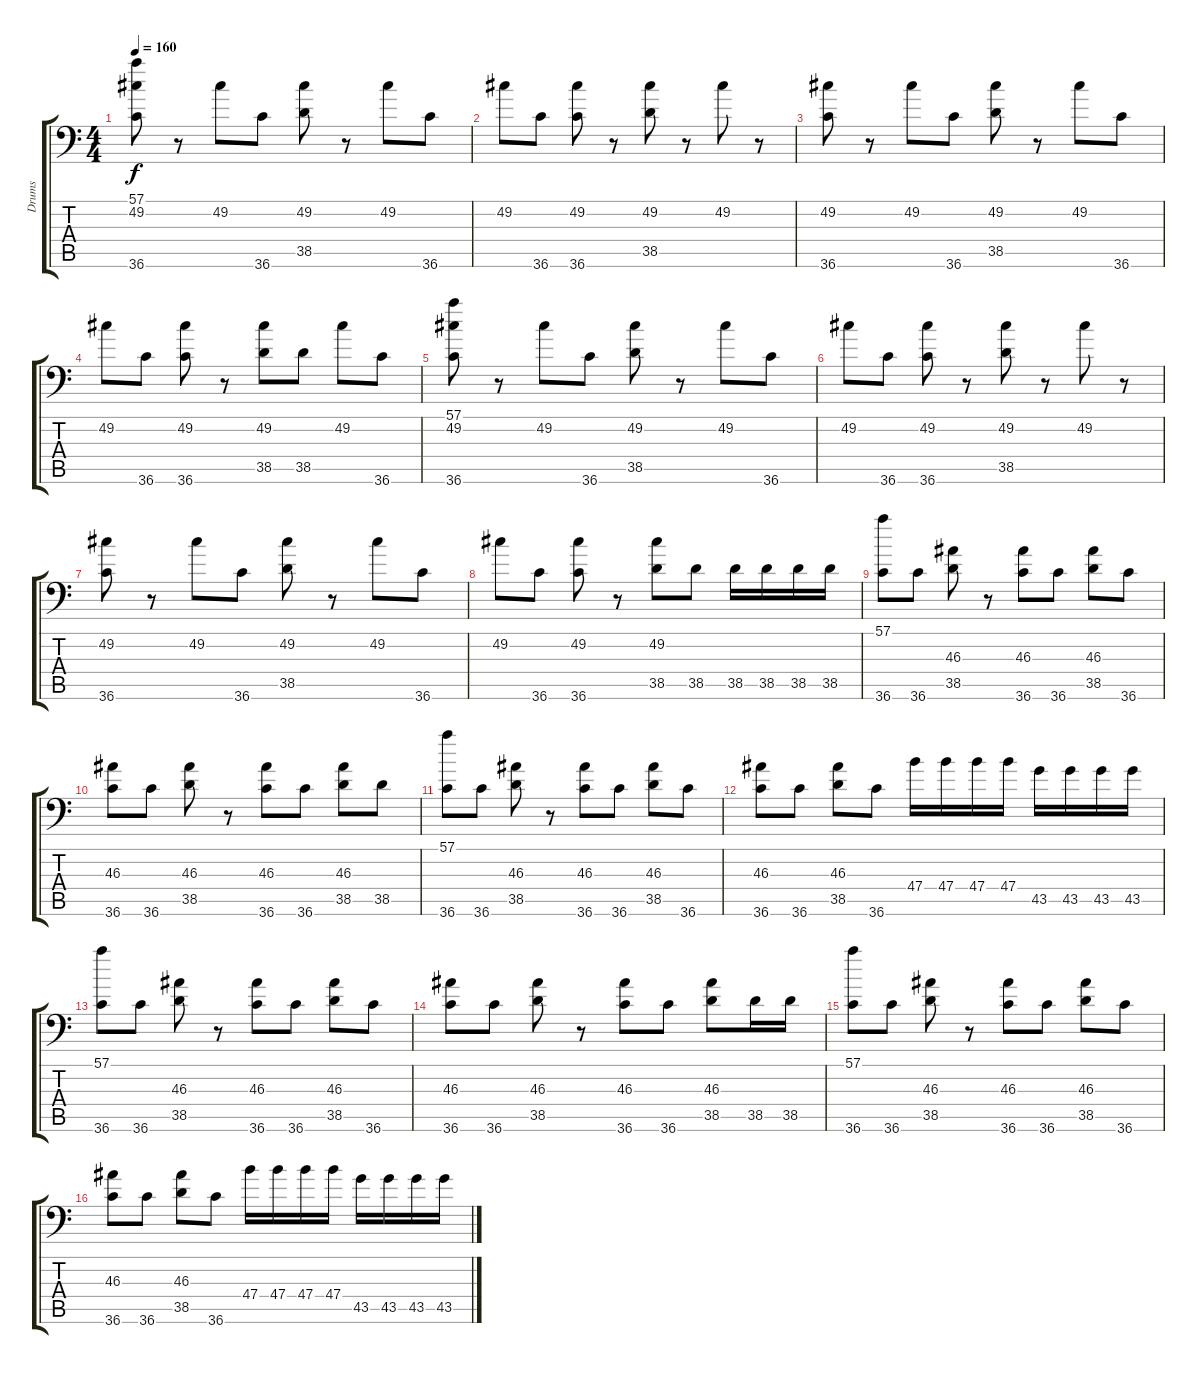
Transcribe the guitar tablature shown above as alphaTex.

\track ("Drums" "Drums") {instrument acousticgrandpiano}
\staff {score tabs}
\tuning (C-1 C-1 C-1 C-1 C-1 C-1) {hide}
\ts (4 4)
\tempo 160
\clef f4
\ks c
(57.1 49.2 36.6).8{dy f} r.8 49.2.8 36.6.8 (49.2 38.5).8 r.8 49.2.8 36.6.8 |
49.2.8 36.6.8 (49.2 36.6).8 r.8 (49.2 38.5).8 r.8 49.2.8 r.8 |
(49.2 36.6).8 r.8 49.2.8 36.6.8 (49.2 38.5).8 r.8 49.2.8 36.6.8 |
49.2.8 36.6.8 (49.2 36.6).8 r.8 (49.2 38.5).8 38.5.8 49.2.8 36.6.8 |
(57.1 49.2 36.6).8 r.8 49.2.8 36.6.8 (49.2 38.5).8 r.8 49.2.8 36.6.8 |
49.2.8 36.6.8 (49.2 36.6).8 r.8 (49.2 38.5).8 r.8 49.2.8 r.8 |
(49.2 36.6).8 r.8 49.2.8 36.6.8 (49.2 38.5).8 r.8 49.2.8 36.6.8 |
49.2.8 36.6.8 (49.2 36.6).8 r.8 (49.2 38.5).8 38.5.8 38.5.16 38.5.16 38.5.16 38.5.16 |
(57.1 36.6).8 36.6.8 (46.3 38.5).8 r.8 (46.3 36.6).8 36.6.8 (46.3 38.5).8 36.6.8 |
(46.3 36.6).8 36.6.8 (46.3 38.5).8 r.8 (46.3 36.6).8 36.6.8 (46.3 38.5).8 38.5.8 |
(57.1 36.6).8 36.6.8 (46.3 38.5).8 r.8 (46.3 36.6).8 36.6.8 (46.3 38.5).8 36.6.8 |
(46.3 36.6).8 36.6.8 (46.3 38.5).8 36.6.8 47.4.16 47.4.16 47.4.16 47.4.16 43.5.16 43.5.16 43.5.16 43.5.16 |
(57.1 36.6).8 36.6.8 (46.3 38.5).8 r.8 (46.3 36.6).8 36.6.8 (46.3 38.5).8 36.6.8 |
(46.3 36.6).8 36.6.8 (46.3 38.5).8 r.8 (46.3 36.6).8 36.6.8 (46.3 38.5).8 38.5.16 38.5.16 |
(57.1 36.6).8 36.6.8 (46.3 38.5).8 r.8 (46.3 36.6).8 36.6.8 (46.3 38.5).8 36.6.8 |
(46.3 36.6).8 36.6.8 (46.3 38.5).8 36.6.8 47.4.16 47.4.16 47.4.16 47.4.16 43.5.16 43.5.16 43.5.16 43.5.16
